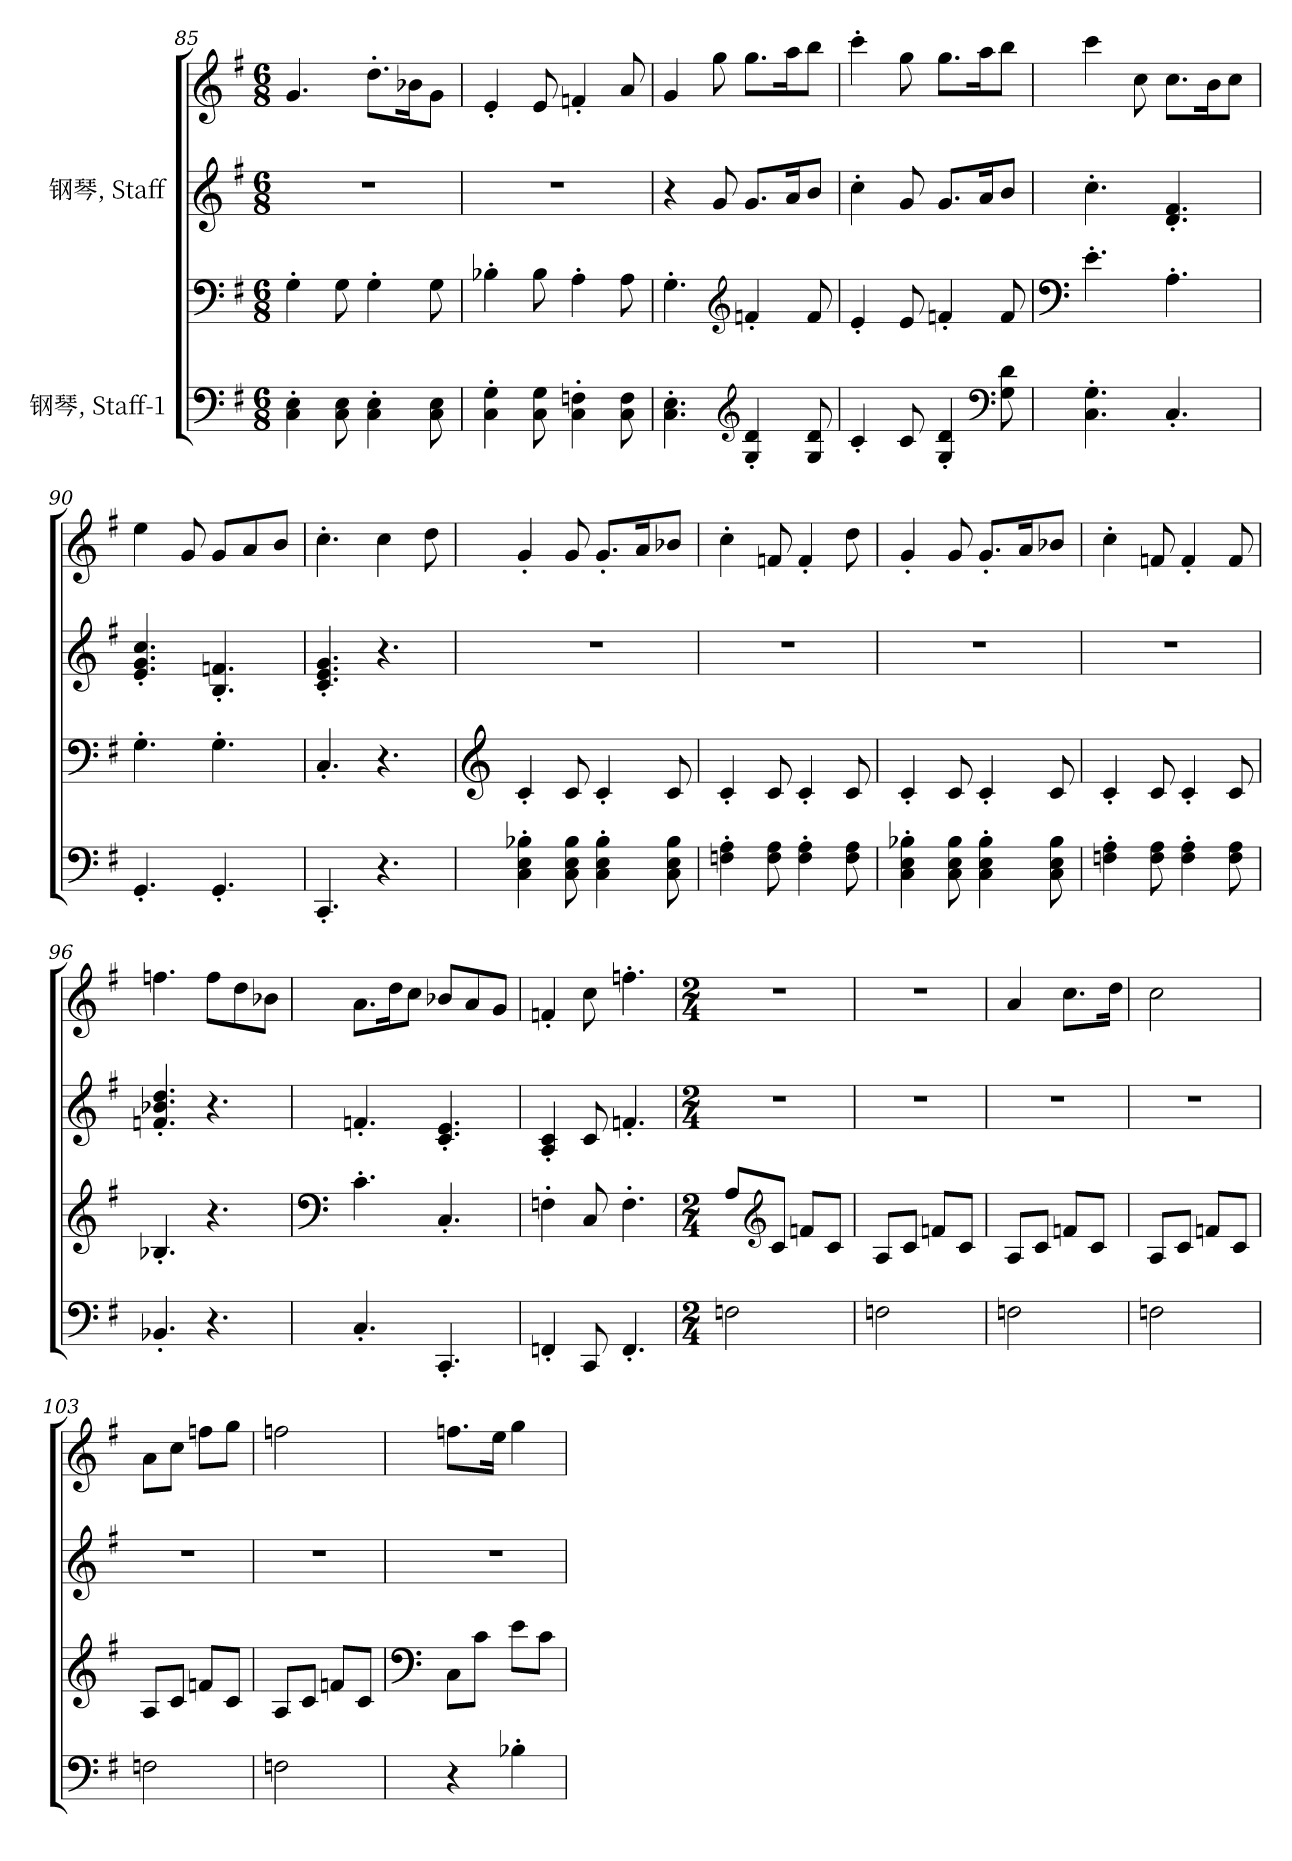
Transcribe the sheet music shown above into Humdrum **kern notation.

**kern	**kern	**kern	**kern
*part2	*part2	*part1	*part1
*staff4	*staff3	*staff2	*staff1
*I"钢琴, Staff-1	*	*I"钢琴, Staff	*
*clefF4	*clefF4	*clefG2	*clefG2
*k[f#]	*k[f#]	*k[f#]	*k[f#]
*M6/8	*M6/8	*M6/8	*M6/8
=85	=85	=85	=85
4C\' 4E\'	4G'\	2.r	4.g/
8C\ 8E\	8G\	.	.
4C\' 4E\'	4G'\	.	8.dd'\L
.	.	.	16b-X\K
8C\ 8E\	8G\	.	8g\J
=86	=86	=86	=86
4C\' 4G\'	4B-X'\	2.r	4e'/
8C\ 8G\	8B-\	.	8e/
4C\' 4Fn\'	4A'\	.	4fn'/
8C\ 8F\	8A\	.	8a/
=87	=87	=87	=87
4.C\' 4.E\'	4.G'\	4r	4g/
.	.	8g/	8gg\
*clefG2	*clefG2	*	*
4G/' 4d/'	4fn'/	8.g/L	8.gg\L
.	.	16a/K	16aa\K
8G/ 8d/	8f/	8b/J	8bb\J
!!LO:LB:g=z
=88	=88	=88	=88
4c'/	4e'/	4cc'\	4ccc'\
8c/	8e/	8g/	8gg\
4G/' 4d/'	4fn'/	8.g/L	8.gg\L
.	.	16a/K	16aa\K
*clefF4	*	*	*
8G\ 8d\	8f/	8b/J	8bb\J
=89	=89	=89	=89
*	*clefF4	*	*
4.C\' 4.G\'	4.e'\	4.cc'\	4ccc\
.	.	.	8cc\
4.C'/	4.A'\	4.d/' 4.f#/'	8.cc\L
.	.	.	16b\K
.	.	.	8cc\J
=90	=90	=90	=90
*	*	*	*MM105
4.GG'/	4.G'\	4.e/' 4.g/' 4.cc/'	4ee\
.	.	.	8g/
4.GG'/	4.G'\	4.B/' 4.fn/'	8g/L
.	.	.	8a/
.	.	.	8b/J
=91	=91	=91	=91
4.CC'/	4.C'/	4.c/' 4.e/' 4.g/'	4.cc'\
4.r	4.r	4.r	4cc\
.	.	.	8dd\
=92	=92	=92	=92
*	*clefG2	*	*
*	*	*	*MM120
4C\' 4E\' 4B-X\'	4c'/	2.r	4g'/
8C\ 8E\ 8B-\	8c/	.	8g/
4C\' 4E\' 4B-\'	4c'/	.	8.g'/L
.	.	.	16a/K
8C\ 8E\ 8B-\	8c/	.	8b-X/J
!!LO:LB:g=z
=93	=93	=93	=93
4Fn\' 4A\'	4c'/	2.r	4cc'\
8F\ 8A\	8c/	.	8fn/
4F\' 4A\'	4c'/	.	4f'/
8F\ 8A\	8c/	.	8dd\
=94	=94	=94	=94
4C\' 4E\' 4B-X\'	4c'/	2.r	4g'/
8C\ 8E\ 8B-\	8c/	.	8g/
4C\' 4E\' 4B-\'	4c'/	.	8.g'/L
.	.	.	16a/K
8C\ 8E\ 8B-\	8c/	.	8b-X/J
=95	=95	=95	=95
4Fn\' 4A\'	4c'/	2.r	4cc'\
8F\ 8A\	8c/	.	8fn/
4F\' 4A\'	4c'/	.	4f'/
8F\ 8A\	8c/	.	8f/
=96	=96	=96	=96
4.BB-X'/	4.B-X'/	4.fn/' 4.b-X/' 4.dd/'	4.ffn\
4.r	4.r	4.r	8ff\L
.	.	.	8dd\
.	.	.	8b-X\J
=97	=97	=97	=97
*	*clefF4	*	*
4.C'/	4.c'\	4.fn'/	8.a\L
.	.	.	16dd\K
.	.	.	8cc\J
4.CC'/	4.C'/	4.c/' 4.e/'	8b-X/L
.	.	.	8a/
.	.	.	8g/J
!!LO:PB:g=z
=98	=98	=98	=98
4FFn'/	4Fn'\	4A/' 4c/'	4fn'/
8CC/	8C/	8c/	8cc\
4.FF'/	4.F'\	4.fn'/	4.ffn'\
=99	=99	=99	=99
*M2/4	*M2/4	*M2/4	*M2/4
*	*	*	*MM150
2Fn\	8A/L	2r	2r
*	*clefG2	*	*
.	8c/J	.	.
.	8fn/L	.	.
.	8c/J	.	.
=100	=100	=100	=100
2Fn\	8A/L	2r	2r
.	8c/J	.	.
.	8fn/L	.	.
.	8c/J	.	.
=101	=101	=101	=101
2Fn\	8A/L	2r	4a/
.	8c/J	.	.
.	8fn/L	.	8.cc\L
.	8c/J	.	.
.	.	.	16dd\Jk
=102	=102	=102	=102
2Fn\	8A/L	2r	2cc\
.	8c/J	.	.
.	8fn/L	.	.
.	8c/J	.	.
=103	=103	=103	=103
2Fn\	8A/L	2r	8a\L
.	8c/J	.	8cc\J
.	8fn/L	.	8ffn\L
.	8c/J	.	8gg\J
!!LO:LB:g=z
=104	=104	=104	=104
2Fn\	8A/L	2r	2ffn\
.	8c/J	.	.
.	8fn/L	.	.
.	8c/J	.	.
=105	=105	=105	=105
*	*clefF4	*	*
4r	8C\L	2r	8.ffn\L
.	8c\J	.	.
.	.	.	16ee\Jk
4B-X'\	8e\L	.	4gg\
.	8c\J	.	.
=	=	=	=
*-	*-	*-	*-
